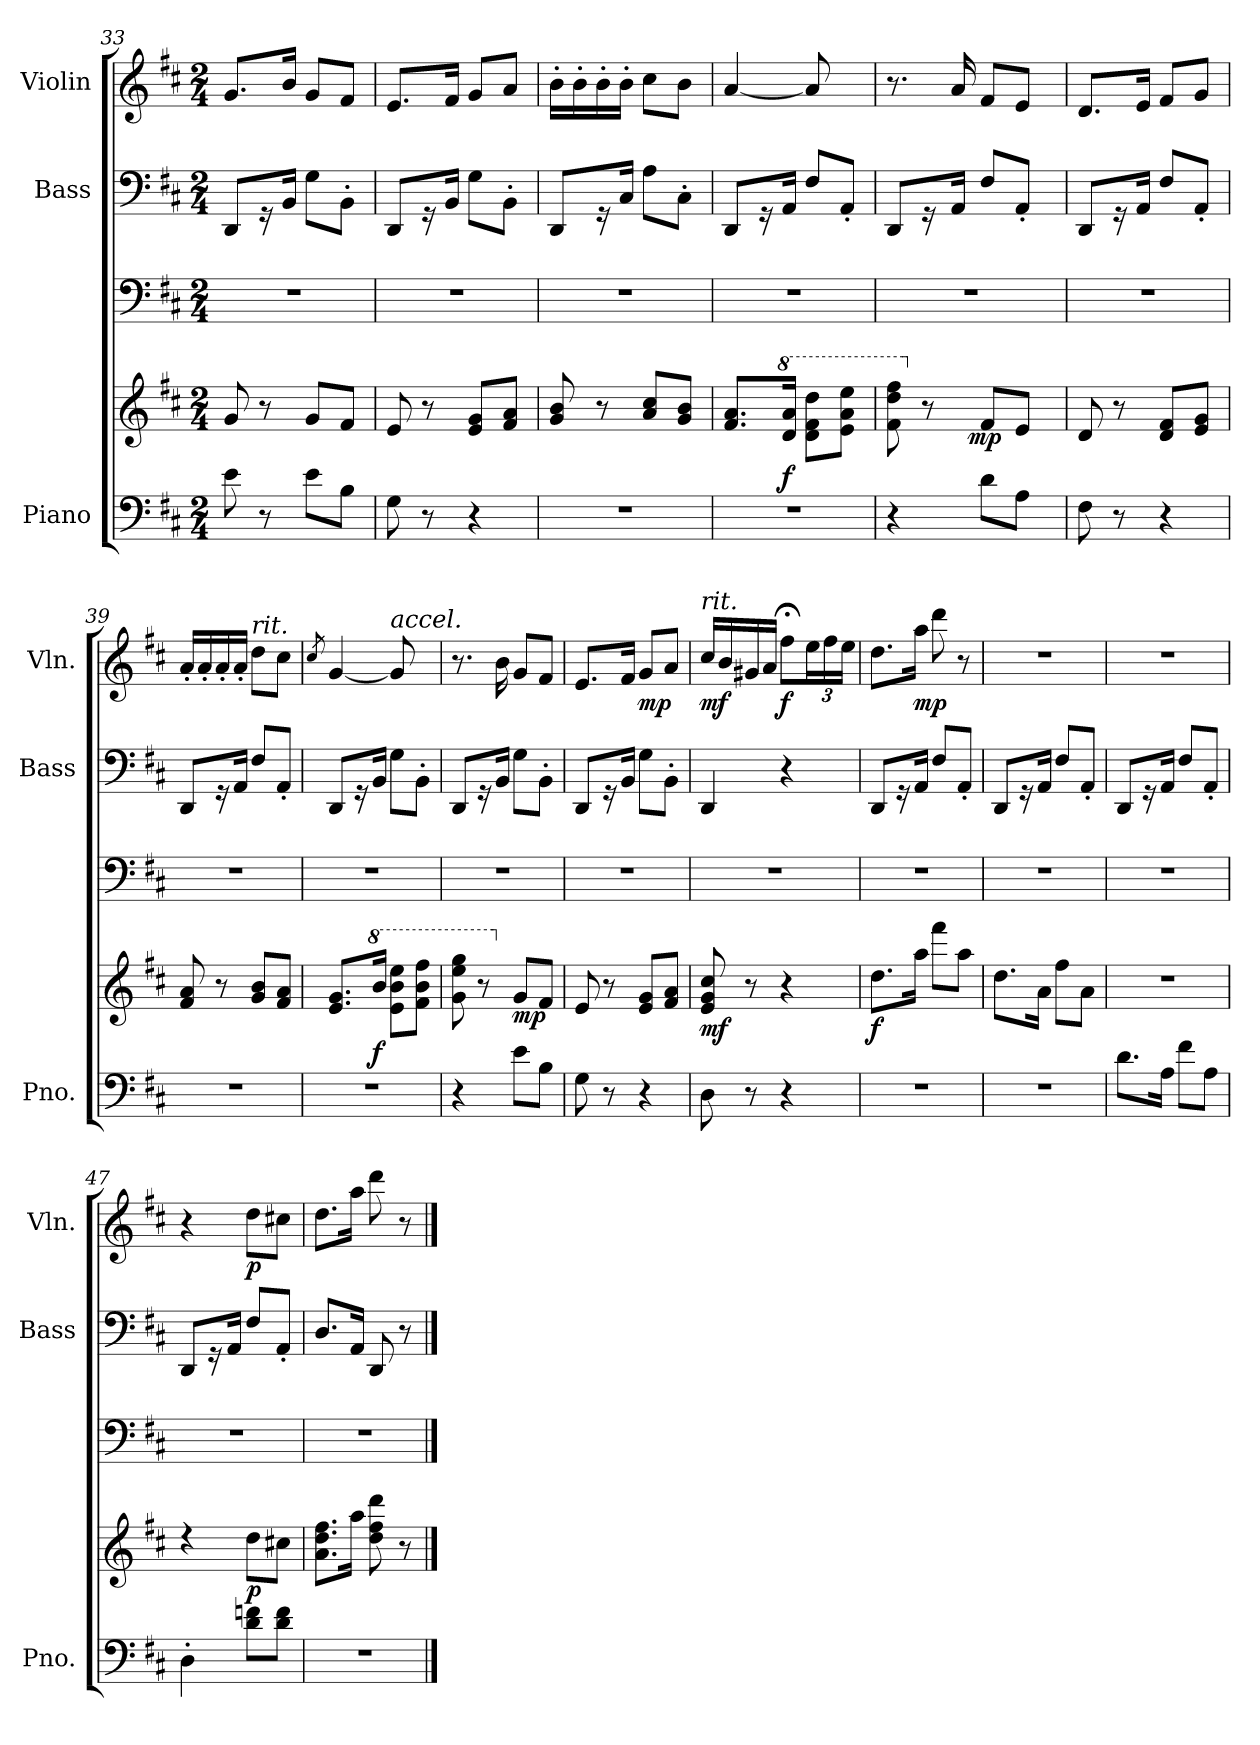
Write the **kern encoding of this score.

**kern	**kern	**dynam	**kern	**kern	**kern	**dynam
*part4	*part4	*part4	*part3	*part2	*part1	*part1
*staff5	*staff4	*staff4/5	*staff3	*staff2	*staff1	*staff1
*I"Piano	*	*	*	*I"Bass	*I"Violin	*
*I'Pno.	*	*	*	*I'Bass	*I'Vln.	*
*clefF4	*clefG2	*	*clefF4	*clefF4	*clefG2	*
*	*	*	*	*ITrd7c12	*	*
*k[f#c#]	*k[f#c#]	*	*k[f#c#]	*k[f#c#]	*k[f#c#]	*
*D:	*D:	*	*D:	*D:	*D:	*
*M2/4	*M2/4	*	*M2/4	*M2/4	*M2/4	*
=33	=33	=33	=33	=33	=33	=33
8e\	8g/	.	2r	8DDD/L	8.g/L	.
8r	8r	.	.	16r	.	.
.	.	.	.	16BBB/Jk	16b/Jk	.
8e\L	8g/L	.	.	8GG\L	8g/L	.
8B\J	8f#/J	.	.	8BBB'>\J	8f#/J	.
=34	=34	=34	=34	=34	=34	=34
8G\	8e/	.	2r	8DDD/L	8.e/L	.
8r	8r	.	.	16r	.	.
.	.	.	.	16BBB/Jk	16f#/Jk	.
4r	8e/ 8g/L	.	.	8GG\L	8g/L	.
.	8f#/ 8a/J	.	.	8BBB'>\J	8a/J	.
=35	=35	=35	=35	=35	=35	=35
2r	8g/ 8b/	.	2r	8DDD/L	16b'>\LL	.
.	.	.	.	.	16b'>\	.
.	8r	.	.	16r	16b'>\	.
.	.	.	.	16CC#/Jk	16b'>\JJ	.
.	8a/ 8cc#/L	.	.	8AA\L	8cc#\L	.
.	8g/ 8b/J	.	.	8CC#'>\J	8b\J	.
!!LO:LB:g=z
=36	=36	=36	=36	=36	=36	=36
2r	8.f#/ 8.a/L	.	2r	8DDD/L	[4a/	.
.	.	.	.	16r	.	.
*	*8va	*	*	*	*	*
!	!	!LO:DY:b	!	!	!	!
.	16dd/ 16aa/Jk	f	.	16AAA/Jk	.	.
.	8dd\ 8ff#\ 8ddd\L	.	.	8FF#/L	8a/]	.
.	8ee\ 8aa\ 8eee\J	.	.	8AAA'</J	8ryy	.
=37	=37	=37	=37	=37	=37	=37
*	*^	*	*	*	*	*
4r	8ff#\ 8ddd\ 8fff#\	6ryy	.	2r	8DDD/L	8.r	.
*	*X8va	*	*	*	*	*	*
.	8r	.	.	.	16r	.	.
.	.	24.ryy	.	.	.	.	.
.	.	.	.	.	16AAA/Jk	16a/	.
!	!	!	!LO:DY:b	!	!	!	!
.	.	6ryy	mp	.	.	.	.
8d\L	8f#/L	.	.	.	8FF#/L	8f#/L	.
8A\J	8e/J	.	.	.	8AAA'</J	8e/J	.
.	.	12ryy	.	.	.	.	.
.	.	48ryy	.	.	.	.	.
*	*v	*v	*	*	*	*	*
=38	=38	=38	=38	=38	=38	=38
8F#\	8d/	.	2r	8DDD/L	8.d/L	.
8r	8r	.	.	16r	.	.
.	.	.	.	16AAA/Jk	16e/Jk	.
4r	8d/ 8f#/L	.	.	8FF#/L	8f#/L	.
.	8e/ 8g/J	.	.	8AAA'</J	8g/J	.
=39	=39	=39	=39	=39	=39	=39
2r	8f#/ 8a/	.	2r	8DDD/L	16a'</LL	.
.	.	.	.	.	16a'</	.
.	8r	.	.	16r	16a'</	.
.	.	.	.	16AAA/Jk	16a'</JJ	.
!	!	!	!	!	!LO:TX:a:i:t=rit.	!
.	8g/ 8b/L	.	.	8FF#/L	8dd\L	.
.	8f#/ 8a/J	.	.	8AAA'</J	8cc#\J	.
=40	=40	=40	=40	=40	=40	=40
.	.	.	.	.	8qcc#/	.
2r	8.e/ 8.g/L	.	2r	8DDD/L	[4g/	.
.	.	.	.	16r	.	.
*	*8va	*	*	*	*	*
!	!	!LO:DY:b	!	!	!	!
.	16bb/Jk	f	.	16BBB/Jk	.	.
!	!	!	!	!	!LO:TX:a:i:t=accel.	!
.	8ee\ 8bb\ 8eee\L	.	.	8GG\L	8g/]	.
.	8ff#\ 8bb\ 8fff#\J	.	.	8BBB'>\J	8ryy	.
=41	=41	=41	=41	=41	=41	=41
4r	8gg\ 8eee\ 8ggg\	.	2r	8DDD/L	8.r	.
.	8r	.	.	16r	.	.
.	.	.	.	16BBB/Jk	16b\	.
*	*X8va	*	*	*	*	*
!	!	!LO:DY:b	!	!	!	!
8e\L	8g/L	mp	.	8GG\L	8g/L	.
8B\J	8f#/J	.	.	8BBB'>\J	8f#/J	.
=42	=42	=42	=42	=42	=42	=42
8G\	8e/	.	2r	8DDD/L	8.e/L	.
8r	8r	.	.	16r	.	.
.	.	.	.	16BBB/Jk	16f#/Jk	.
!	!	!	!	!	!	!LO:DY:b
4r	8e/ 8g/L	.	.	8GG\L	8g/L	mp
.	8f#/ 8a/J	.	.	8BBB'>\J	8a/J	.
=43	=43	=43	=43	=43	=43	=43
!	!	!	!	!	!LO:TX:a:i:t=rit.	!
!	!	!LO:DY:b	!	!	!	!LO:DY:b
8D\	8e/ 8g/ 8cc#/	mf	2r	4DDD/	16cc#/LL	mf
.	.	.	.	.	16b/	.
8r	8r	.	.	.	16g#X/	.
.	.	.	.	.	16a/JJ	.
!	!	!	!	!	!	!LO:DY:b
4r	4r	.	.	4r	8ff#;<\L	f
.	.	.	.	.	24ee\L	.
.	.	.	.	.	24ff#\	.
.	.	.	.	.	24ee\JJ	.
!!LO:LB:g=z
=44	=44	=44	=44	=44	=44	=44
!	!	!LO:DY:b	!	!	!	!
2r	8.dd\L	f	2r	8DDD/L	8.dd\L	.
.	.	.	.	16r	.	.
!	!	!	!	!	!	!LO:DY:b
.	16aa\Jk	.	.	16AAA/Jk	16aa\Jk	mp
.	8fff#\L	.	.	8FF#/L	8ddd\	.
.	8aa\J	.	.	8AAA'</J	8r	.
=45	=45	=45	=45	=45	=45	=45
2r	8.dd\L	.	2r	8DDD/L	2r	.
.	.	.	.	16r	.	.
.	16a\Jk	.	.	16AAA/Jk	.	.
.	8ff#\L	.	.	8FF#/L	.	.
.	8a\J	.	.	8AAA'</J	.	.
=46	=46	=46	=46	=46	=46	=46
8.d\L	2r	.	2r	8DDD/L	2r	.
.	.	.	.	16r	.	.
16A\Jk	.	.	.	16AAA/Jk	.	.
8f#\L	.	.	.	8FF#/L	.	.
8A\J	.	.	.	8AAA'</J	.	.
=47	=47	=47	=47	=47	=47	=47
4D'>\	4rcc	.	2r	8DDD/L	4r	.
.	.	.	.	16r	.	.
.	.	.	.	16AAA/Jk	.	.
!	!	!LO:DY:b	!	!	!	!LO:DY:b
8d\ 8fn\L	8dd\L	p	.	8FF#/L	8dd\L	p
8d\ 8f\J	8cc#X\J	.	.	8AAA'</J	8cc#X\J	.
=48	=48	=48	=48	=48	=48	=48
2r	8.a\ 8.dd\ 8.ff#\L	.	2r	8.DD/L	8.dd\L	.
.	16aa\Jk	.	.	16AAA/Jk	16aa\Jk	.
.	8dd\ 8ff#\ 8ddd\	.	.	8DDD/	8ddd\	.
.	8r	.	.	8r	8r	.
==	==	==	==	==	==	==
*-	*-	*-	*-	*-	*-	*-
